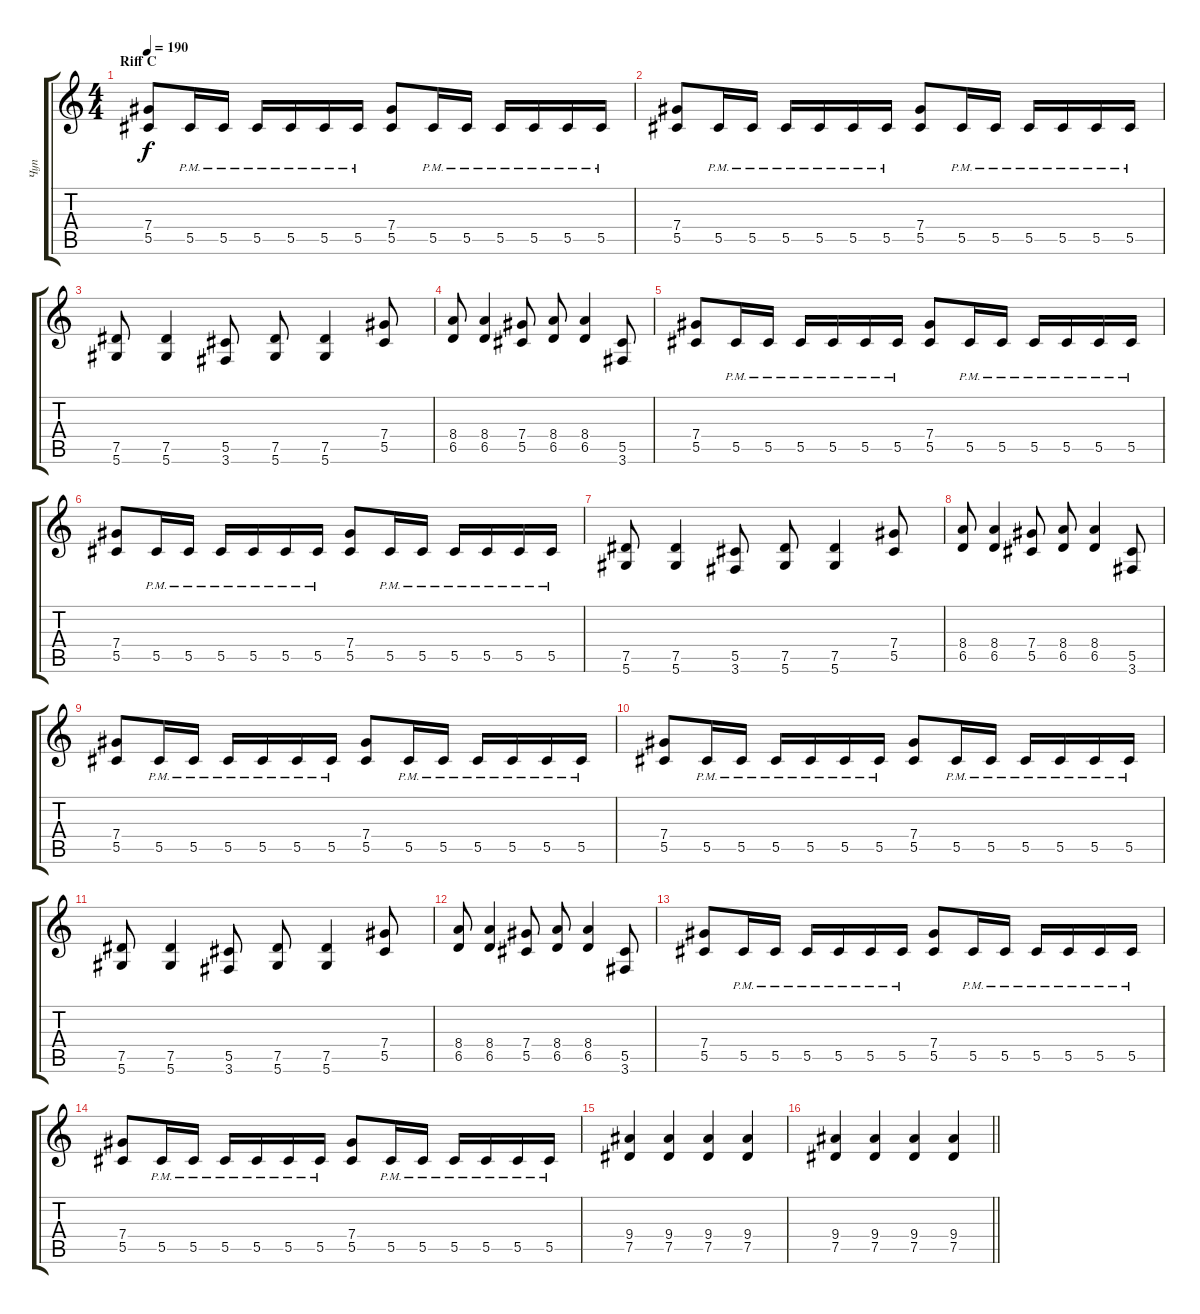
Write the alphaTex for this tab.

\track ("Чуп" "Чуп") {instrument overdrivenguitar}
\staff {score tabs}
\tuning (Eb4 Bb3 Gb3 Db3 Ab2 Eb2) {hide}
\ts (4 4)
\section ("" "Riff C")
\tempo 190
\clef g2
\ks c
(7.4 5.5).8{dy f} 5.5{pm}.16 5.5{pm}.16 5.5{pm}.16 5.5{pm}.16 5.5{pm}.16 5.5{pm}.16 (7.4 5.5).8 5.5{pm}.16 5.5{pm}.16 5.5{pm}.16 5.5{pm}.16 5.5{pm}.16 5.5{pm}.16 |
(7.4 5.5).8 5.5{pm}.16 5.5{pm}.16 5.5{pm}.16 5.5{pm}.16 5.5{pm}.16 5.5{pm}.16 (7.4 5.5).8 5.5{pm}.16 5.5{pm}.16 5.5{pm}.16 5.5{pm}.16 5.5{pm}.16 5.5{pm}.16 |
(7.5 5.6).8 (7.5 5.6).4 (5.5 3.6).8 (7.5 5.6).8 (7.5 5.6).4 (7.4 5.5).8 |
(8.4 6.5).8 (8.4 6.5).4 (7.4 5.5).8 (8.4 6.5).8 (8.4 6.5).4 (5.5 3.6).8 |
(7.4 5.5).8 5.5{pm}.16 5.5{pm}.16 5.5{pm}.16 5.5{pm}.16 5.5{pm}.16 5.5{pm}.16 (7.4 5.5).8 5.5{pm}.16 5.5{pm}.16 5.5{pm}.16 5.5{pm}.16 5.5{pm}.16 5.5{pm}.16 |
(7.4 5.5).8 5.5{pm}.16 5.5{pm}.16 5.5{pm}.16 5.5{pm}.16 5.5{pm}.16 5.5{pm}.16 (7.4 5.5).8 5.5{pm}.16 5.5{pm}.16 5.5{pm}.16 5.5{pm}.16 5.5{pm}.16 5.5{pm}.16 |
(7.5 5.6).8 (7.5 5.6).4 (5.5 3.6).8 (7.5 5.6).8 (7.5 5.6).4 (7.4 5.5).8 |
(8.4 6.5).8 (8.4 6.5).4 (7.4 5.5).8 (8.4 6.5).8 (8.4 6.5).4 (5.5 3.6).8 |
(7.4 5.5).8 5.5{pm}.16 5.5{pm}.16 5.5{pm}.16 5.5{pm}.16 5.5{pm}.16 5.5{pm}.16 (7.4 5.5).8 5.5{pm}.16 5.5{pm}.16 5.5{pm}.16 5.5{pm}.16 5.5{pm}.16 5.5{pm}.16 |
(7.4 5.5).8 5.5{pm}.16 5.5{pm}.16 5.5{pm}.16 5.5{pm}.16 5.5{pm}.16 5.5{pm}.16 (7.4 5.5).8 5.5{pm}.16 5.5{pm}.16 5.5{pm}.16 5.5{pm}.16 5.5{pm}.16 5.5{pm}.16 |
(7.5 5.6).8 (7.5 5.6).4 (5.5 3.6).8 (7.5 5.6).8 (7.5 5.6).4 (7.4 5.5).8 |
(8.4 6.5).8 (8.4 6.5).4 (7.4 5.5).8 (8.4 6.5).8 (8.4 6.5).4 (5.5 3.6).8 |
(7.4 5.5).8 5.5{pm}.16 5.5{pm}.16 5.5{pm}.16 5.5{pm}.16 5.5{pm}.16 5.5{pm}.16 (7.4 5.5).8 5.5{pm}.16 5.5{pm}.16 5.5{pm}.16 5.5{pm}.16 5.5{pm}.16 5.5{pm}.16 |
(7.4 5.5).8 5.5{pm}.16 5.5{pm}.16 5.5{pm}.16 5.5{pm}.16 5.5{pm}.16 5.5{pm}.16 (7.4 5.5).8 5.5{pm}.16 5.5{pm}.16 5.5{pm}.16 5.5{pm}.16 5.5{pm}.16 5.5{pm}.16 |
(9.4 7.5).4 (9.4 7.5).4 (9.4 7.5).4 (9.4 7.5).4 |
\barLineRight lightlight
(9.4 7.5).4 (9.4 7.5).4 (9.4 7.5).4 (9.4 7.5).4
